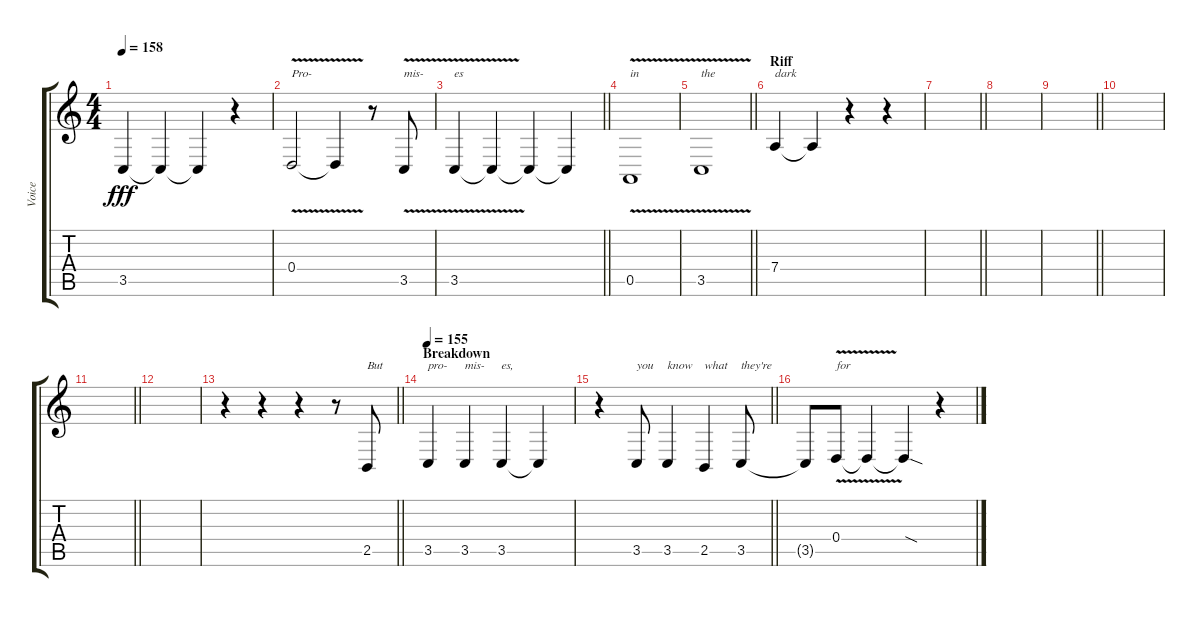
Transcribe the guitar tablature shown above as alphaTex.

\track ("Voice" "Voice") {instrument lead3calliope}
\staff {score tabs}
\tuning (E4 B3 G3 D3 A2 E2) {hide}
\ts (4 4)
\tempo 158
\clef g2
\ks c
3.5{t}.4{dy fff} 3.5{t}.4 3.5{t}.4 r.4 |
0.4{v}.2{txt "Pro-"} 0.4{t}.4 r.8 3.5{v}.8{txt "mis-"} |
\barLineRight lightlight
3.5{v}.4{txt "es"} 3.5{t}.4 3.5{t}.4 3.5{t}.4 |
0.5{v}.1{txt "in"} |
\barLineRight lightlight
3.5{v}.1{txt "the"} |
\section ("" "Riff")
7.4.4{txt "dark"} 7.4{t}.4 r.4 r.4 |
\barLineRight lightlight
|
|
\barLineRight lightlight
|
|
\barLineRight lightlight
|
|
\barLineRight lightlight
r.4 r.4 r.4 r.8 2.5.8{txt "But "} |
\section ("" "Breakdown")
\tempo 155
3.5.4{txt "pro-"} 3.5.4{txt "mis-"} 3.5.4{txt "es,"} 3.5{t}.4 |
\barLineRight lightlight
r.4 3.5.8{txt "you "} 3.5.4{txt "know "} 2.5.4{txt "what "} 3.5.8{txt "they're "} |
3.5{t}.8 0.4{v}.8{txt "for"} 0.4{t}.4 0.4{sod t}.4 r.4
